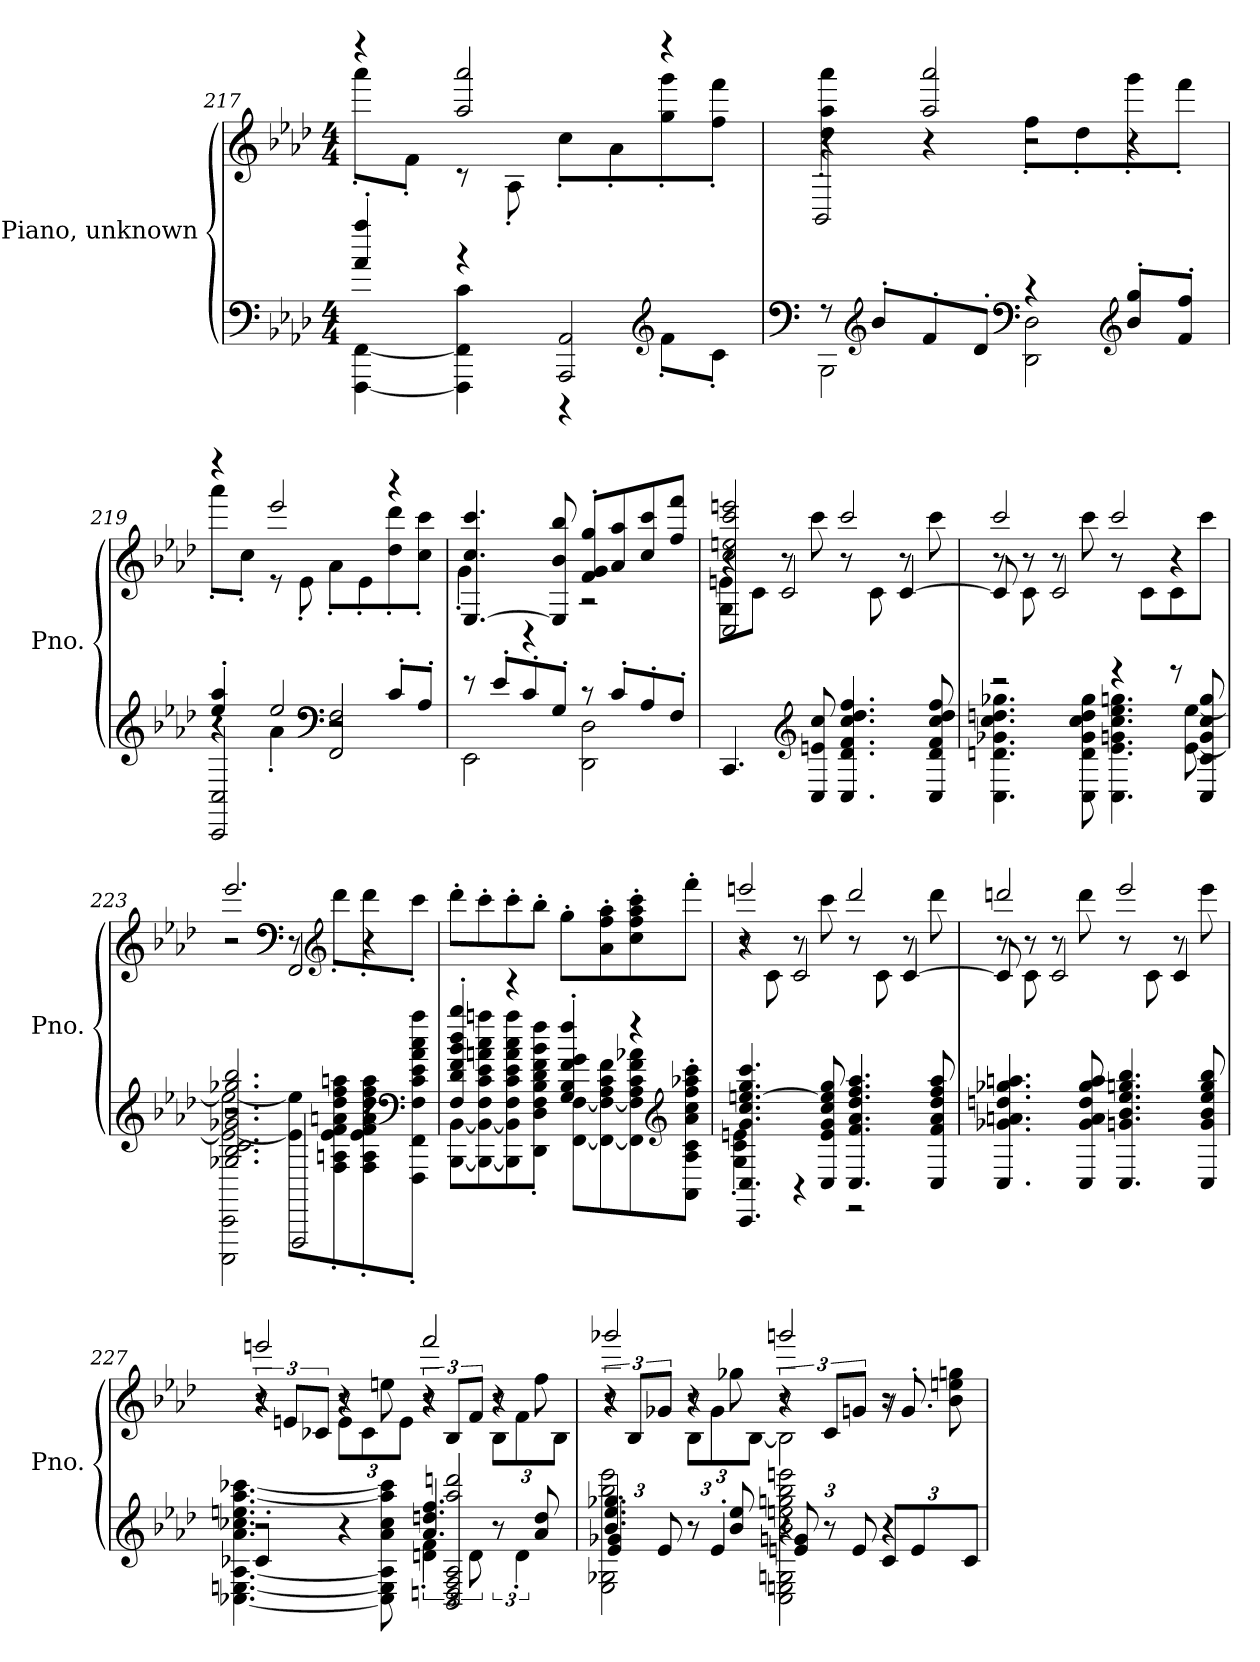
**kern	**kern
*part1	*part1
*staff2	*staff1
*I"Piano, unknown	*
*I'Pno.	*
*clefF4	*clefG2
*k[b-e-a-d-]	*k[b-e-a-d-]
*M4/4	*M4/4
=217	=217
*^	*^
4a-/' 4aa-/'	[4FFF\ [4FF\	4r	8aaa-'\L
.	.	.	8f'\J
4r	4FFF\] 4FF\] 4c\	2aa-/ 2aaa-/	8r
.	.	.	8A-'\
2AAA-/ 2AA-/	4r	.	8cc'\L
.	.	.	8a-'\
*clefG2	*	*	*
.	8f'\L	4r	8gg\' 8ggg\'
.	8c'\J	.	8ff\' 8fff\'J
*	*	*v	*v
=218	=218	=218
*clefF4	*	*
*	*	*^
*	*	*	*^
8r	2BBB-\	4r	4dd-\' 4aa-\' 4aaa-\'	2BB-/
*clefG2	*	*	*	*
8b-'/L	.	.	.	.
8f'/	.	2aa-/ 2aaa-/	4r	.
8d-'/J	.	.	.	.
*clefF4	*	*	*	*
4r	2DD-\ 2D-\	.	8ff'\L	2r
.	.	.	8dd-'\	.
*clefG2	*	*	*	*
8b-/' 8gg/'L	.	4r	8ggg'\	.
8f/' 8ff/'J	.	.	8fff'\J	.
*	*	*	*v	*v
!!LO:LB:g=z
=219	=219	=219	=219
*	*^	*	*
4ee-/' 4aa-/'	4r	2CC/ 2C/	4r	8aaa-'\L
.	.	.	.	8cc'\J
2ee-/	4a-'\	.	2eee-/	8r
.	.	.	.	8e-'\
*clefF4	*	*	*	*
.	2r	2FF/ 2F/	.	8a-'\L
.	.	.	.	8e-'\
8c'/L	.	.	4r	8dd-\' 8ddd-\'
8A-'/J	.	.	.	8cc\' 8ccc\'J
*	*v	*v	*	*
=220	=220	=220	=220
8r	2EE-\	[4.E-/ 4.cc/ 4.ccc/	4g'\
8e-'/L	.	.	.
8c'/	.	.	4r
8G'/J	.	8E-/] 8b-/ 8bb-/	.
8r	2DD-\ 2D-\	8f/' 8g/' 8gg/'L	2r
8c'/L	.	8a-/ 8aa-/	.
8A-'/	.	8cc/ 8ccc/	.
8F'/J	.	8ff/ 8fff/J	.
*v	*v	*	*
=221	=221	=221
*	*	*^
4.CC/	2C/ 2cc/ 2een/ 2ccc/ 2eeen/	8G\ 8en\L	4r
.	.	8c\J	.
.	.	8r	2c/
*clefG2	*	*	*
8C/ 8en/ 8cc/	.	8ccc\	.
4.C/ 4.d-/ 4.f/ 4.cc/ 4.dd-/ 4.ff/	2ccc/	8r	.
.	.	8c\	.
.	.	8r	[4c/
8C/ 8d-/ 8f/ 8cc/ 8dd-/ 8ff/	.	8ccc\	.
!!LO:LB:g=z	!!	!!
=222	=222	=222	=222
*^	*	*	*
2r	4.C\ 4.dn\ 4.g-X\ 4.cc\ 4.ddn\ 4.gg-X\	2ccc/	8r	8c/]
.	.	.	8c\	8r
.	.	.	8r	2c/
.	8C\ 8d\ 8g-\ 8cc\ 8dd\ 8gg-\	.	8ccc\	.
4r	4.C\ 4.e-\ 4.gn\ 4.cc\ 4.ee-\ 4.ggn\	2ccc/	8r	.
.	.	.	8c\L	.
8r	.	.	8c\	4r
8C/ 8c/ 8g/ 8cc/ 8gg/	[8e-\ [8ee-\	.	8ccc\J	.
=223	=223	=223	=223	=223
*	*^	*	*	*
2.G-X/ 2.B-/ 2.c/ 2.g-X/ 2.b-/ 2.gg-X/ 2.bb-/	2CCC\ 2CC\ 2e-\_ 2ee-\_	2r	2.eee-/	2r	2r
*	*	*	*clefF4	*	*
.	8e-\] 8ee-\]L	2FFF/	.	8r	2FF/
*	*	*	*clefG2	*	*
.	8F\' 8An\' 8e-\' 8f\' 8an\' 8dd-\' 8ff\' 8aan\'	.	.	8ddd-'\L	.
4r	8F\' 8A\' 8e-\' 8f\' 8a\' 8dd-\' 8ff\' 8aa\'	.	4r	8ddd-'\	.
*clefF4	*	*	*	*	*
.	8FFF\' 8FF\' 8F\' 8c\' 8e-\' 8a\' 8cc\' 8aa\'J	.	.	8ccc'\J	.
*	*v	*v	*	*	*
*	*	*v	*v	*v
=224	=224	=224
4F/' 4d-/' 4f/' 4b-/' 4dd-/' 4bb-/'	[8BBB-\ [8BB-\L	8ddd-'\L
.	8BBB-\_ 8BB-\_ 8F\ 8c\ 8e-\ 8an\ 8cc\ 8aan\	8ccc'\
4r	8BBB-\] 8BB-\] 8F\ 8c\ 8e-\ 8a\ 8cc\ 8aa\	8ccc'\
.	8DD-\' 8D-\' 8F\' 8B-\' 8d-\' 8f\' 8b-\' 8ff\'J	8bb-'\J
4G/' 4B-/' 4f/' 4g/' 4ff/'	[8FF\ [8F\L	8gg'\L
.	8FF\_ 8F\_ 8A-\ 8c\ 8f\	8a-\' 8ff\' 8aa-\'
4r	8FF\] 8F\] 8A-\ 8c\ 8f\ 8a-X\	8cc\' 8ff\' 8aa-\' 8ccc\'
*clefG2	*	*
.	8AA-\' 8A-\' 8c\' 8a-\' 8cc\' 8ff\' 8aa-X\' 8ccc\'J	8fff'\J
!!LO:LB:g=z
=225	=225	=225
*	*	*^
*	*	*	*^
4.CC/ 4.C/ 4.g/ 4.cc/ [4.een/ 4.gg/ 4.ccc/	4G\' 4c\' 4en\'	2eeen/	8r	4r
.	.	.	8c\	.
.	4r	.	8r	2c/
8C/ 8e/ 8g/ 8cc/ 8ee/] 8gg/	.	.	8ccc\	.
4.C/ 4.f/ 4.a-/ 4.dd-/ 4.ff/ 4.aa-/	2r	2ddd-/	8r	.
.	.	.	8c\	.
.	.	.	8r	[4c/
8C/ 8f/ 8a-/ 8dd-/ 8ff/ 8aa-/	.	.	8ddd-\	.
*v	*v	*	*	*
=226	=226	=226	=226
4.C/ 4.g-X/ 4.an/ 4.ddn/ 4.gg-X/ 4.aan/	2dddn/	8r	8c/]
.	.	8c\	8r
.	.	8r	2c/
8C/ 8g-/ 8a/ 8dd/ 8gg-/ 8aa/	.	8ddd\	.
4.C/ 4.gn/ 4.b-/ 4.ee-/ 4.ggn/ 4.bb-/	2eee-/	8r	.
.	.	8c\	.
.	.	8r	4c/
8C/ 8g/ 8b-/ 8ee-/ 8gg/ 8bb-/	.	8eee-\	.
=227	=227	=227	=227
*^	*	*	*^
*	*^	*	*	*	*
4c-X'/	[4.C-X\ [4.En\ [4.A-\ 4.a-\ 4.cc-X\ 4.een\ [4.aa-\ [4.ccc-X\	2r	2eeen/	4r	12r	4r
.	.	.	.	.	12en/L	.
.	.	.	.	.	12c-X/J	.
*	*	*	*	*	*	*Xbrackettup
4r	.	.	.	8r	4r	12e\L
.	.	.	.	.	.	12c-\
.	8C-\] 8E\] 8A-\] 8a-\ 8cc-\ 8aa-\] 8ccc-\]	.	.	8een\	.	.
.	.	.	.	.	.	12e\J
*	*	*	*	*	*brackettup	*
4.a-/ 4.ddn/ 4.ff/	6dn\' 6f\'	2BB-/ 2Dn/ 2F/ 2A-/ 2aa-/ 2dddn/	2fff/	4r	12r	4r
.	.	.	.	.	12B-/L	.
.	12d\	.	.	.	12f/J	.
*	*	*	*	*	*	*Xbrackettup
.	12r	.	.	8r	4r	12B-\L
.	6d'\	.	.	.	.	12f\
8a-/ 8dd/	.	.	.	8ff\	.	.
.	.	.	.	.	.	12B-\J
!!LO:PB:g=z	!!	!!	!!
=228	=228	=228	=228	=228	=228	=228
*	*	*	*	*	*brackettup	*
4.b-/ 4.ee-/ 4.gg-X/	2E-\ 2G-X\ 2bb-\ 2eee-\	6e-/' 6g-X/'	2ggg-X/	4r	12r	4r
.	.	.	.	.	12B-/L	.
.	.	12e-/	.	.	12g-X/J	.
*	*	*	*	*	*	*Xbrackettup
.	.	12r	.	8r	4r	12B-\L
.	.	6e-'/	.	.	.	12g-\
8b-/ 8ee-/	.	.	.	8gg-X\	.	.
.	.	.	.	.	.	[12B-\J
*	*	*	*	*	*brackettup	*
4r	2C\ 2En\ 2Gn\ 2b-\ 2een\ 2ggn\ 2bb-\ 2eeen\	12en/ 12gn/	2gggn/	4r	12r	2B-\]
.	.	12r	.	.	12c/L	.
.	.	12e/	.	.	12gn/J	.
*Xbrackettup	*	*	*	*	*	*
12c/L	.	4r	.	8r	16r	.
.	.	.	.	.	8.g'/	.
12e/	.	.	.	.	.	.
.	.	.	.	8b-\ 8een\ 8ggn\	.	.
12c/J	.	.	.	.	.	.
*v	*v	*v	*	*	*	*
*	*v	*v	*v	*v
=	=
*-	*-
